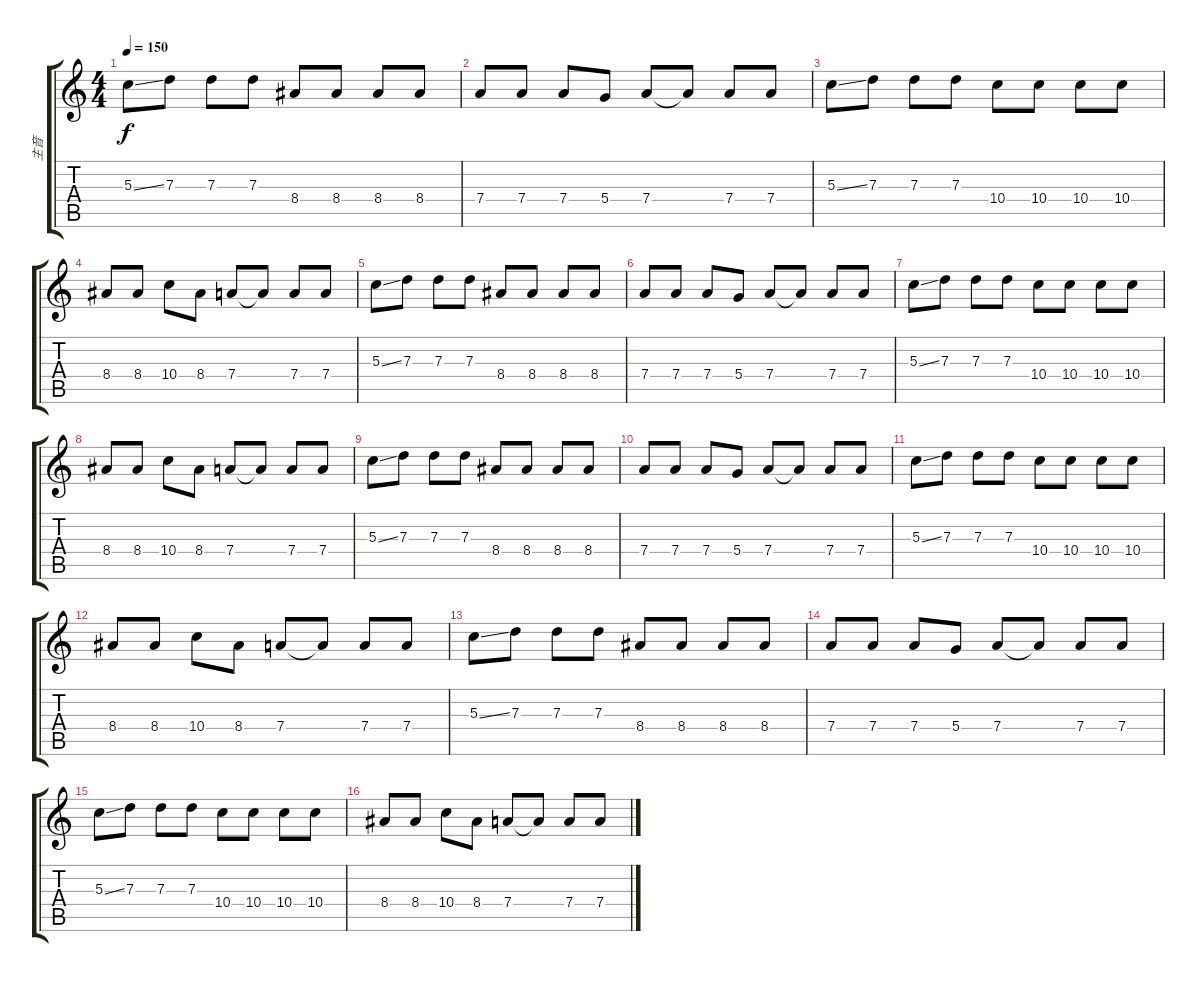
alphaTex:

\track ("主音" "主音") {instrument acousticguitarnylon}
\staff {score tabs}
\tuning (E4 B3 G3 D3 A2 E2) {hide}
\ts (4 4)
\tempo 150
\clef g2
\ks c
5.3{ss}.8{dy f instrument electricguitarjazz} 7.3.8 7.3.8 7.3.8 8.4.8 8.4.8 8.4.8 8.4.8 |
7.4.8{instrument electricguitarjazz} 7.4.8 7.4.8 5.4.8 7.4.8 7.4{t}.8 7.4.8 7.4.8 |
5.3{ss}.8{instrument electricguitarjazz} 7.3.8 7.3.8 7.3.8 10.4.8 10.4.8 10.4.8 10.4.8 |
8.4.8{instrument electricguitarjazz} 8.4.8 10.4.8 8.4.8 7.4.8 7.4{t}.8 7.4.8 7.4.8 |
5.3{ss}.8{instrument electricguitarjazz} 7.3.8 7.3.8 7.3.8 8.4.8 8.4.8 8.4.8 8.4.8 |
7.4.8{instrument electricguitarjazz} 7.4.8 7.4.8 5.4.8 7.4.8 7.4{t}.8 7.4.8 7.4.8 |
5.3{ss}.8{instrument electricguitarjazz} 7.3.8 7.3.8 7.3.8 10.4.8 10.4.8 10.4.8 10.4.8 |
8.4.8{instrument electricguitarjazz} 8.4.8 10.4.8 8.4.8 7.4.8 7.4{t}.8 7.4.8 7.4.8 |
5.3{ss}.8{instrument electricguitarjazz} 7.3.8 7.3.8 7.3.8 8.4.8 8.4.8 8.4.8 8.4.8 |
7.4.8{instrument electricguitarjazz} 7.4.8 7.4.8 5.4.8 7.4.8 7.4{t}.8 7.4.8 7.4.8 |
5.3{ss}.8{instrument electricguitarjazz} 7.3.8 7.3.8 7.3.8 10.4.8 10.4.8 10.4.8 10.4.8 |
8.4.8{instrument electricguitarjazz} 8.4.8 10.4.8 8.4.8 7.4.8 7.4{t}.8 7.4.8 7.4.8 |
5.3{ss}.8{instrument electricguitarjazz} 7.3.8 7.3.8 7.3.8 8.4.8 8.4.8 8.4.8 8.4.8 |
7.4.8{instrument electricguitarjazz} 7.4.8 7.4.8 5.4.8 7.4.8 7.4{t}.8 7.4.8 7.4.8 |
5.3{ss}.8{instrument electricguitarjazz} 7.3.8 7.3.8 7.3.8 10.4.8 10.4.8 10.4.8 10.4.8 |
8.4.8{instrument electricguitarjazz} 8.4.8 10.4.8 8.4.8 7.4.8 7.4{t}.8 7.4.8 7.4.8
